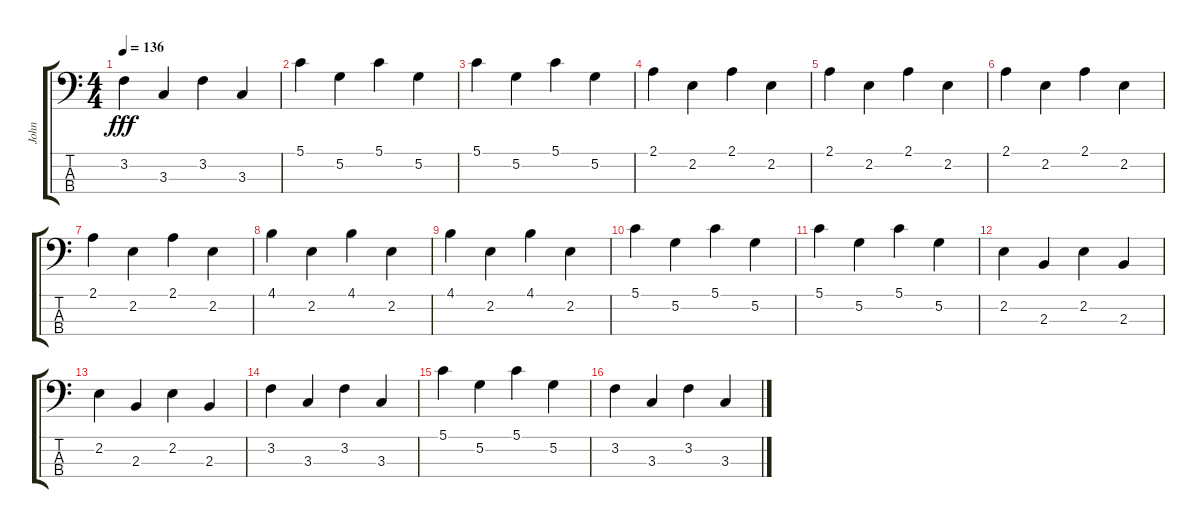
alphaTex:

\track ("John" "John") {instrument electricbassfinger}
\staff {score tabs}
\tuning (G2 D2 A1 E1) {hide}
\ts (4 4)
\tempo 136
\clef f4
\ks c
3.2.4{dy fff} 3.3.4 3.2.4 3.3.4 |
5.1.4 5.2.4 5.1.4 5.2.4 |
5.1.4 5.2.4 5.1.4 5.2.4 |
2.1.4 2.2.4 2.1.4 2.2.4 |
2.1.4 2.2.4 2.1.4 2.2.4 |
2.1.4 2.2.4 2.1.4 2.2.4 |
2.1.4 2.2.4 2.1.4 2.2.4 |
4.1.4 2.2.4 4.1.4 2.2.4 |
4.1.4 2.2.4 4.1.4 2.2.4 |
5.1.4 5.2.4 5.1.4 5.2.4 |
5.1.4 5.2.4 5.1.4 5.2.4 |
2.2.4 2.3.4 2.2.4 2.3.4 |
2.2.4 2.3.4 2.2.4 2.3.4 |
3.2.4 3.3.4 3.2.4 3.3.4 |
5.1.4 5.2.4 5.1.4 5.2.4 |
3.2.4 3.3.4 3.2.4 3.3.4
